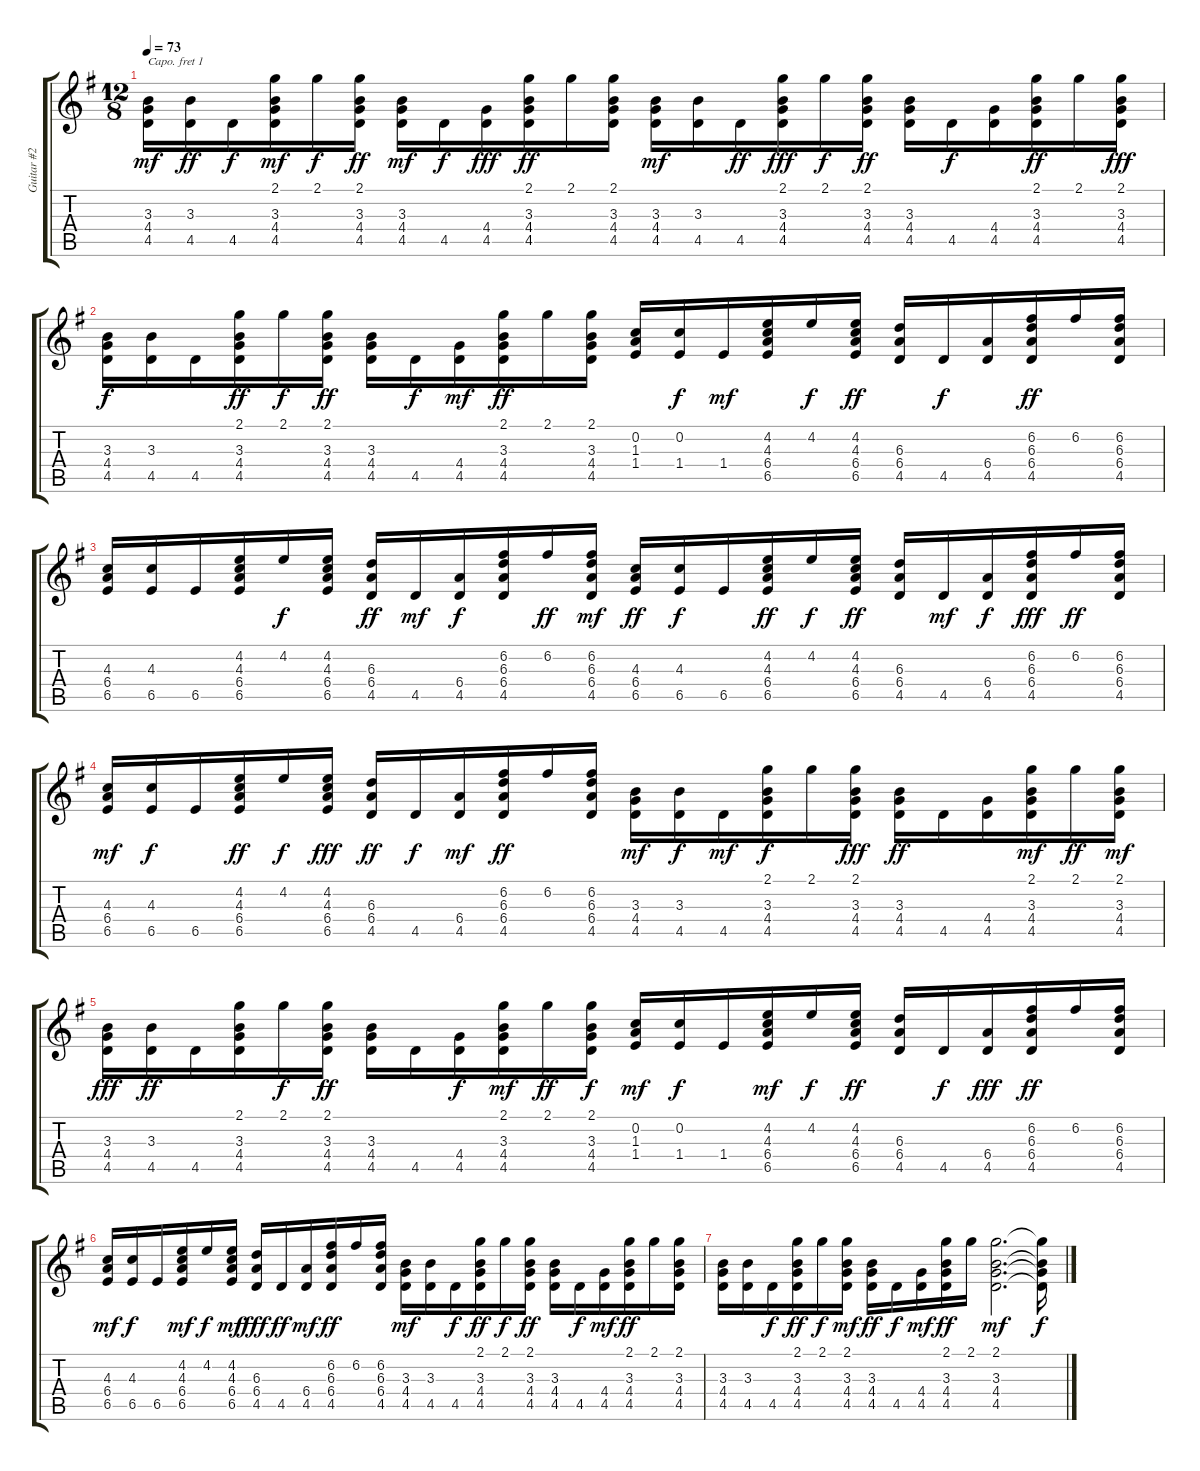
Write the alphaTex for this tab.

\track ("Guitar #2" "Guitar #2") {instrument acousticguitarnylon}
\staff {score tabs}
\capo 1
\tuning (E4 B3 G3 D3 A2 E2) {hide}
\ts (12 8)
\tempo 73
\clef g2
\ks g
(3.3 4.4 4.5).16{dy mf} (3.3 4.5).16{dy ff} 4.5.16{dy f} (2.1 3.3 4.4 4.5).16{dy mf} 2.1.16{dy f} (2.1 3.3 4.4 4.5).16{dy ff} (3.3 4.4 4.5).16{dy mf} 4.5.16{dy f} (4.4 4.5).16{dy fff} (2.1 3.3 4.4 4.5).16{dy ff} 2.1.16 (2.1 3.3 4.4 4.5).16 (3.3 4.4 4.5).16{dy mf} (3.3 4.5).16 4.5.16{dy ff} (2.1 3.3 4.4 4.5).16{dy fff} 2.1.16{dy f} (2.1 3.3 4.4 4.5).16{dy ff} (3.3 4.4 4.5).16 4.5.16{dy f} (4.4 4.5).16 (2.1 3.3 4.4 4.5).16{dy ff} 2.1.16 (2.1 3.3 4.4 4.5).16{dy fff} |
(3.3 4.4 4.5).16{dy f} (3.3 4.5).16 4.5.16 (2.1 3.3 4.4 4.5).16{dy ff} 2.1.16{dy f} (2.1 3.3 4.4 4.5).16{dy ff} (3.3 4.4 4.5).16 4.5.16{dy f} (4.4 4.5).16{dy mf} (2.1 3.3 4.4 4.5).16{dy ff} 2.1.16 (2.1 3.3 4.4 4.5).16 (0.2 1.3 1.4).16 (0.2 1.4).16{dy f} 1.4.16{dy mf} (4.2 4.3 6.4 6.5).16 4.2.16{dy f} (4.2 4.3 6.4 6.5).16{dy ff} (6.3 6.4 4.5).16 4.5.16{dy f} (6.4 4.5).16 (6.2 6.3 6.4 4.5).16{dy ff} 6.2.16 (6.2 6.3 6.4 4.5).16 |
(4.3 6.4 6.5).16 (4.3 6.5).16 6.5.16 (4.2 4.3 6.4 6.5).16 4.2.16{dy f} (4.2 4.3 6.4 6.5).16 (6.3 6.4 4.5).16{dy ff} 4.5.16{dy mf} (6.4 4.5).16{dy f} (6.2 6.3 6.4 4.5).16 6.2.16{dy ff} (6.2 6.3 6.4 4.5).16{dy mf} (4.3 6.4 6.5).16{dy ff} (4.3 6.5).16{dy f} 6.5.16 (4.2 4.3 6.4 6.5).16{dy ff} 4.2.16{dy f} (4.2 4.3 6.4 6.5).16{dy ff} (6.3 6.4 4.5).16 4.5.16{dy mf} (6.4 4.5).16{dy f} (6.2 6.3 6.4 4.5).16{dy fff} 6.2.16{dy ff} (6.2 6.3 6.4 4.5).16 |
(4.3 6.4 6.5).16{dy mf} (4.3 6.5).16{dy f} 6.5.16 (4.2 4.3 6.4 6.5).16{dy ff} 4.2.16{dy f} (4.2 4.3 6.4 6.5).16{dy fff} (6.3 6.4 4.5).16{dy ff} 4.5.16{dy f} (6.4 4.5).16{dy mf} (6.2 6.3 6.4 4.5).16{dy ff} 6.2.16 (6.2 6.3 6.4 4.5).16 (3.3 4.4 4.5).16{dy mf} (3.3 4.5).16{dy f} 4.5.16{dy mf} (2.1 3.3 4.4 4.5).16{dy f} 2.1.16 (2.1 3.3 4.4 4.5).16{dy fff} (3.3 4.4 4.5).16{dy ff} 4.5.16 (4.4 4.5).16 (2.1 3.3 4.4 4.5).16{dy mf} 2.1.16{dy ff} (2.1 3.3 4.4 4.5).16{dy mf} |
(3.3 4.4 4.5).16{dy fff} (3.3 4.5).16{dy ff} 4.5.16 (2.1 3.3 4.4 4.5).16 2.1.16{dy f} (2.1 3.3 4.4 4.5).16{dy ff} (3.3 4.4 4.5).16 4.5.16 (4.4 4.5).16{dy f} (2.1 3.3 4.4 4.5).16{dy mf} 2.1.16{dy ff} (2.1 3.3 4.4 4.5).16{dy f} (0.2 1.3 1.4).16{dy mf} (0.2 1.4).16{dy f} 1.4.16 (4.2 4.3 6.4 6.5).16{dy mf} 4.2.16{dy f} (4.2 4.3 6.4 6.5).16{dy ff} (6.3 6.4 4.5).16 4.5.16{dy f} (6.4 4.5).16{dy fff} (6.2 6.3 6.4 4.5).16{dy ff} 6.2.16 (6.2 6.3 6.4 4.5).16 |
(4.3 6.4 6.5).16{dy mf} (4.3 6.5).16{dy f} 6.5.16 (4.2 4.3 6.4 6.5).16{dy mf} 4.2.16{dy f} (4.2 4.3 6.4 6.5).16{dy mf} (6.3 6.4 4.5).16{dy fff} 4.5.16{dy ff} (6.4 4.5).16{dy mf} (6.2 6.3 6.4 4.5).16{dy ff} 6.2.16 (6.2 6.3 6.4 4.5).16 (3.3 4.4 4.5).16{dy mf} (3.3 4.5).16 4.5.16{dy f} (2.1 3.3 4.4 4.5).16{dy ff} 2.1.16{dy f} (2.1 3.3 4.4 4.5).16{dy ff} (3.3 4.4 4.5).16 4.5.16{dy f} (4.4 4.5).16{dy mf} (2.1 3.3 4.4 4.5).16{dy ff} 2.1.16 (2.1 3.3 4.4 4.5).16 |
(3.3 4.4 4.5).16 (3.3 4.5).16 4.5.16{dy f} (2.1 3.3 4.4 4.5).16{dy ff} 2.1.16{dy f} (2.1 3.3 4.4 4.5).16{dy mf} (3.3 4.4 4.5).16{dy ff} 4.5.16{dy f} (4.4 4.5).16{dy mf} (2.1 3.3 4.4 4.5).16{dy ff} 2.1.16 (2.1 3.3 4.4 4.5).2{d dy mf} (2.1{t} 3.3{t} 4.4{t} 4.5{t}).16{dy f}
